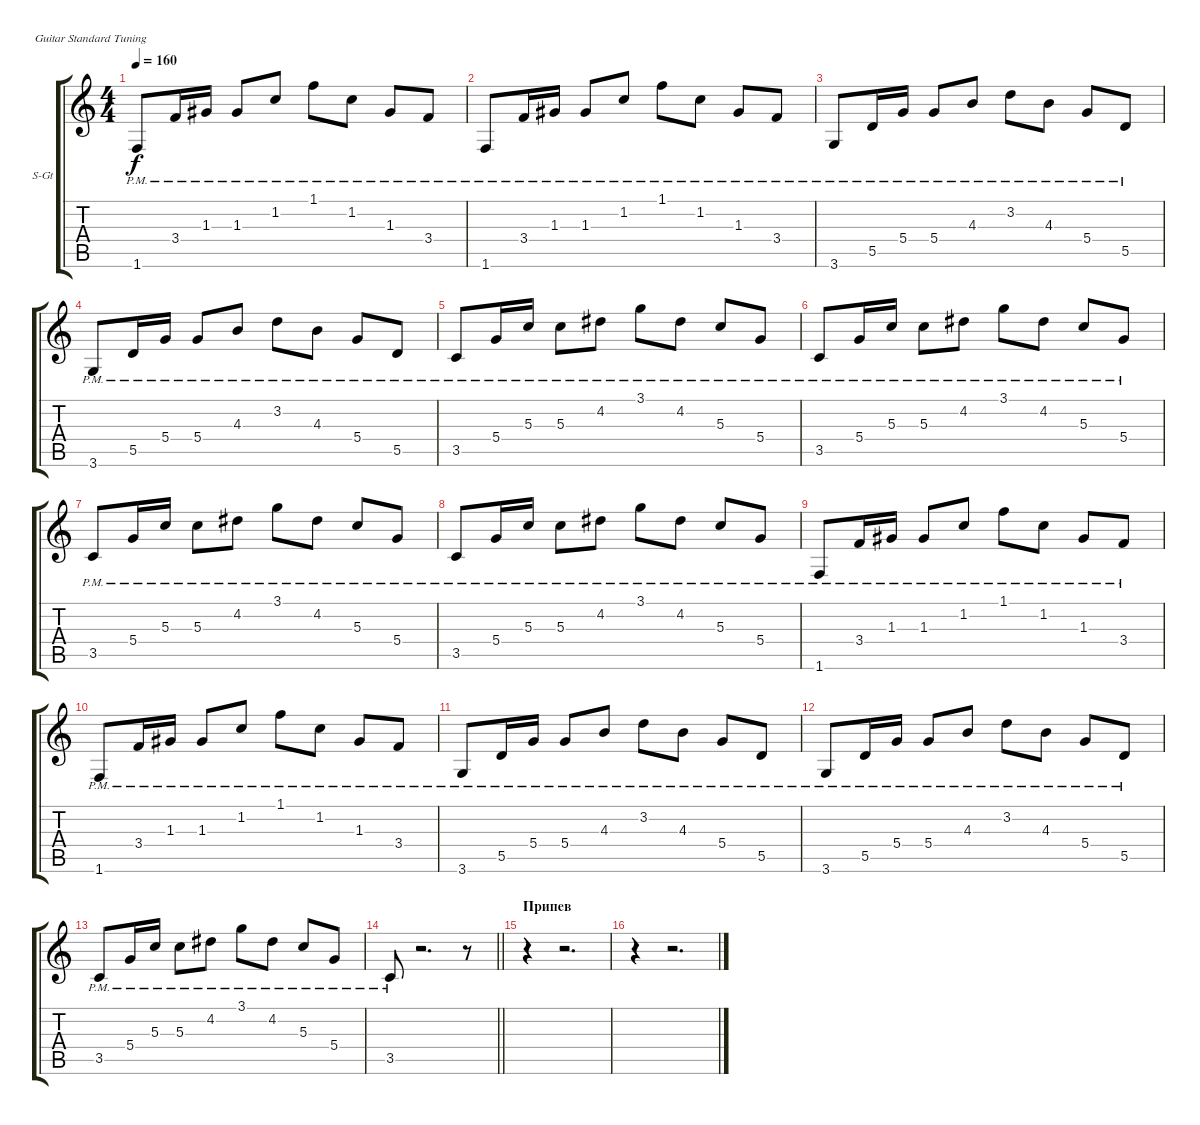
\bracketExtendMode groupsimilarinstruments
\firstSystemTrackNameOrientation horizontal
\otherSystemsTrackNameOrientation horizontal
\track ("Клавиши" "S-Gt") {instrument applause}
\staff {score tabs}
\tuning (E4 B3 G3 D3 A2 E2)
\displaytranspose 12
\ts (4 4)
\tempo 160
\clef g2
\ks c
1.6{pm}.8{dy f} 3.4{pm}.16 1.3{pm}.16 1.3{pm}.8 1.2{pm}.8 1.1{pm}.8 1.2{pm}.8 1.3{pm}.8 3.4{pm}.8 |
1.6{pm}.8 3.4{pm}.16 1.3{pm}.16 1.3{pm}.8 1.2{pm}.8 1.1{pm}.8 1.2{pm}.8 1.3{pm}.8 3.4{pm}.8 |
3.6{pm}.8 5.5{pm}.16 5.4{pm}.16 5.4{pm}.8 4.3{pm}.8 3.2{pm}.8 4.3{pm}.8 5.4{pm}.8 5.5{pm}.8 |
3.6{pm}.8 5.5{pm}.16 5.4{pm}.16 5.4{pm}.8 4.3{pm}.8 3.2{pm}.8 4.3{pm}.8 5.4{pm}.8 5.5{pm}.8 |
3.5{pm}.8 5.4{pm}.16 5.3{pm}.16 5.3{pm}.8 4.2{pm}.8 3.1{pm}.8 4.2{pm}.8 5.3{pm}.8 5.4{pm}.8 |
3.5{pm}.8 5.4{pm}.16 5.3{pm}.16 5.3{pm}.8 4.2{pm}.8 3.1{pm}.8 4.2{pm}.8 5.3{pm}.8 5.4{pm}.8 |
3.5{pm}.8 5.4{pm}.16 5.3{pm}.16 5.3{pm}.8 4.2{pm}.8 3.1{pm}.8 4.2{pm}.8 5.3{pm}.8 5.4{pm}.8 |
3.5{pm}.8 5.4{pm}.16 5.3{pm}.16 5.3{pm}.8 4.2{pm}.8 3.1{pm}.8 4.2{pm}.8 5.3{pm}.8 5.4{pm}.8 |
1.6{pm}.8 3.4{pm}.16 1.3{pm}.16 1.3{pm}.8 1.2{pm}.8 1.1{pm}.8 1.2{pm}.8 1.3{pm}.8 3.4{pm}.8 |
1.6{pm}.8 3.4{pm}.16 1.3{pm}.16 1.3{pm}.8 1.2{pm}.8 1.1{pm}.8 1.2{pm}.8 1.3{pm}.8 3.4{pm}.8 |
3.6{pm}.8 5.5{pm}.16 5.4{pm}.16 5.4{pm}.8 4.3{pm}.8 3.2{pm}.8 4.3{pm}.8 5.4{pm}.8 5.5{pm}.8 |
3.6{pm}.8 5.5{pm}.16 5.4{pm}.16 5.4{pm}.8 4.3{pm}.8 3.2{pm}.8 4.3{pm}.8 5.4{pm}.8 5.5{pm}.8 |
3.5{pm}.8 5.4{pm}.16 5.3{pm}.16 5.3{pm}.8 4.2{pm}.8 3.1{pm}.8 4.2{pm}.8 5.3{pm}.8 5.4{pm}.8 |
\barLineRight lightlight
3.5{pm}.8 r.2{d} r.8 |
\section ("" "Припев")
r.4 r.2{d} |
r.4 r.2{d}
